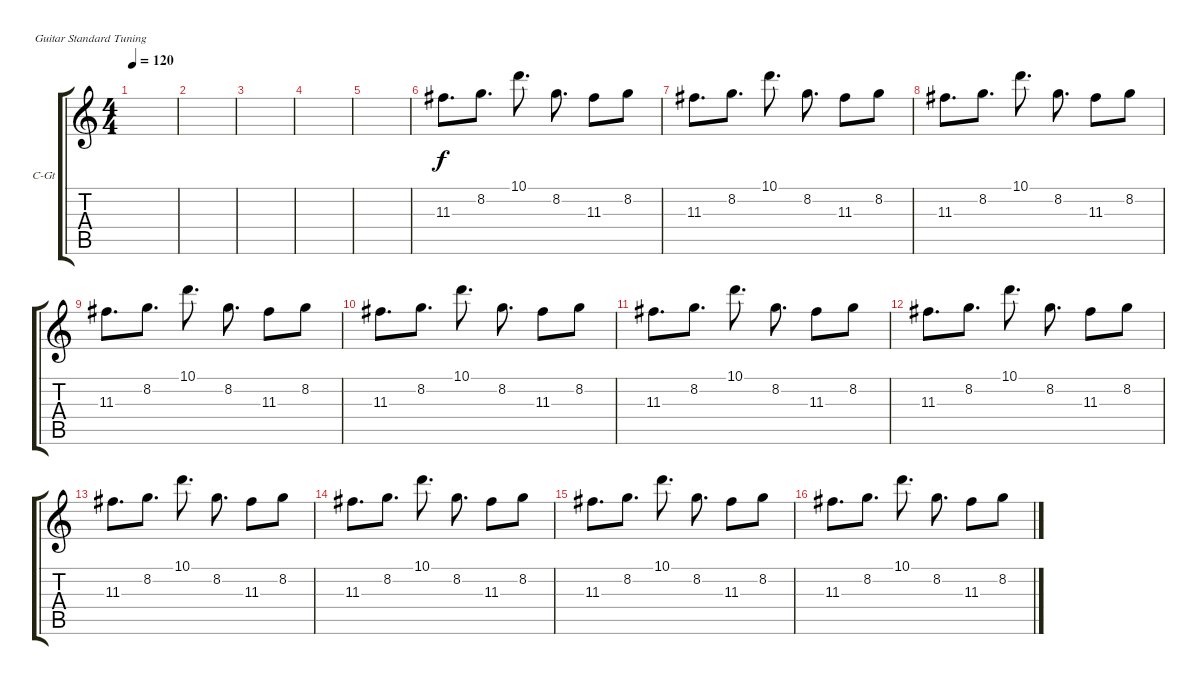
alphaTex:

\bracketExtendMode groupsimilarinstruments
\firstSystemTrackNameOrientation horizontal
\otherSystemsTrackNameOrientation horizontal
\track ("Crean Guitar" "C-Gt") {instrument electricguitarclean}
\staff {score tabs}
\tuning (E4 B3 G3 D3 A2 E2)
\ts (4 4)
\tempo 120
\clef g2
\scale
0.333333
\ks c
|
\scale
0.333333 |
\scale
0.333333 |
\scale
0.333333 |
\scale
0.312821 |
\scale
0.374359 11.3.8{d} 8.2.8{d} 10.1.8{d} 8.2.8{d} 11.3.8 8.2.8 |
\scale
0.312821 11.3.8{d} 8.2.8{d} 10.1.8{d} 8.2.8{d} 11.3.8 8.2.8 |
\scale
0.322751 11.3.8{d} 8.2.8{d} 10.1.8{d} 8.2.8{d} 11.3.8 8.2.8 |
11.3.8{d} 8.2.8{d} 10.1.8{d} 8.2.8{d} 11.3.8 8.2.8 |
11.3.8{d} 8.2.8{d} 10.1.8{d} 8.2.8{d} 11.3.8 8.2.8 |
11.3.8{d} 8.2.8{d} 10.1.8{d} 8.2.8{d} 11.3.8 8.2.8 |
11.3.8{d} 8.2.8{d} 10.1.8{d} 8.2.8{d} 11.3.8 8.2.8 |
11.3.8{d} 8.2.8{d} 10.1.8{d} 8.2.8{d} 11.3.8 8.2.8 |
11.3.8{d} 8.2.8{d} 10.1.8{d} 8.2.8{d} 11.3.8 8.2.8 |
11.3.8{d} 8.2.8{d} 10.1.8{d} 8.2.8{d} 11.3.8 8.2.8 |
11.3.8{d} 8.2.8{d} 10.1.8{d} 8.2.8{d} 11.3.8 8.2.8
